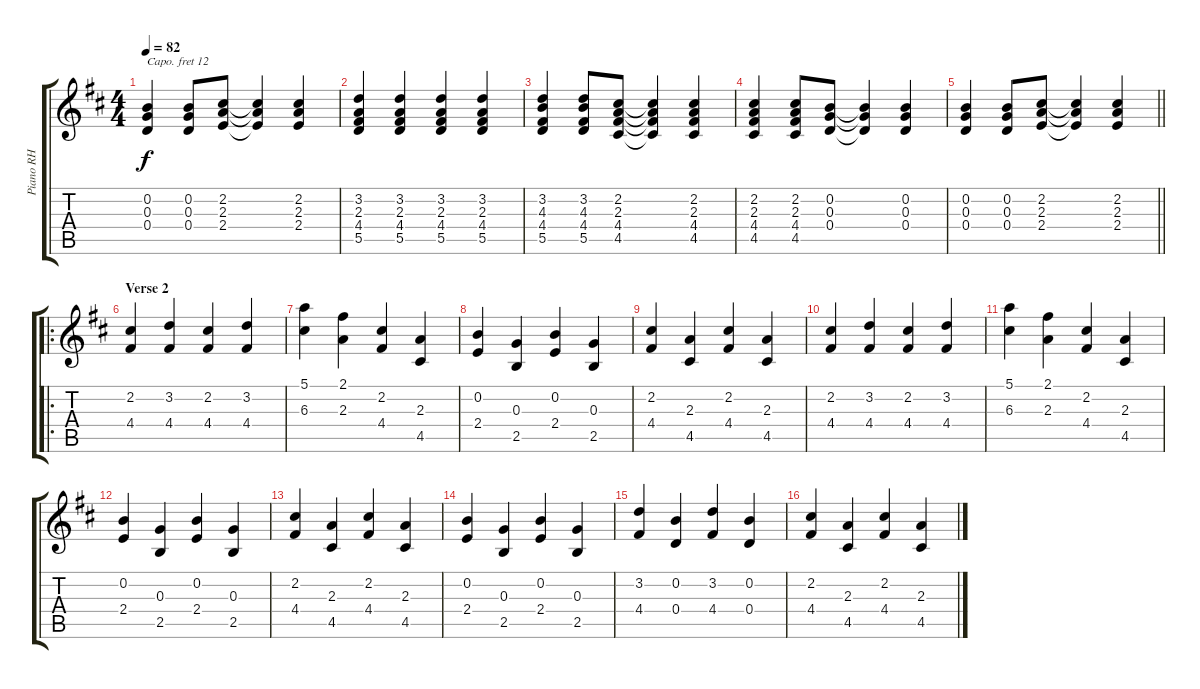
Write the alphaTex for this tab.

\track ("Piano RH" "Piano RH") {instrument brightacousticpiano}
\staff {score tabs}
\capo 12
\tuning (E4 B3 G3 D3 A2 E2) {hide}
\ts (4 4)
\tempo 82
\clef g2
\ks d
(0.2 0.3 0.4).4{dy f} (0.2 0.3 0.4).8 (2.2 2.3 2.4).8 (2.2{t} 2.3{t} 2.4{t}).4 (2.2 2.3 2.4).4 |
(3.2 2.3 4.4 5.5).4 (3.2 2.3 4.4 5.5).4 (3.2 2.3 4.4 5.5).4 (3.2 2.3 4.4 5.5).4 |
(3.2 4.3 4.4 5.5).4 (3.2 4.3 4.4 5.5).8 (2.2 2.3 4.4 4.5).8 (2.2{t} 2.3{t} 4.4{t} 4.5{t}).4 (2.2 2.3 4.4 4.5).4 |
(2.2 2.3 4.4 4.5).4 (2.2 2.3 4.4 4.5).8 (0.2 0.3 0.4).8 (0.2{t} 0.3{t} 0.4{t}).4 (0.2 0.3 0.4).4 |
\barLineRight lightlight
(0.2 0.3 0.4).4 (0.2 0.3 0.4).8 (2.2 2.3 2.4).8 (2.2{t} 2.3{t} 2.4{t}).4 (2.2 2.3 2.4).4 |
\ro
\section ("" "Verse 2")
(2.2 4.4).4 (3.2 4.4).4 (2.2 4.4).4 (3.2 4.4).4 |
(5.1 6.3).4 (2.1 2.3).4 (2.2 4.4).4 (2.3 4.5).4 |
(0.2 2.4).4 (0.3 2.5).4 (0.2 2.4).4 (0.3 2.5).4 |
(2.2 4.4).4 (2.3 4.5).4 (2.2 4.4).4 (2.3 4.5).4 |
(2.2 4.4).4 (3.2 4.4).4 (2.2 4.4).4 (3.2 4.4).4 |
(5.1 6.3).4 (2.1 2.3).4 (2.2 4.4).4 (2.3 4.5).4 |
(0.2 2.4).4 (0.3 2.5).4 (0.2 2.4).4 (0.3 2.5).4 |
(2.2 4.4).4 (2.3 4.5).4 (2.2 4.4).4 (2.3 4.5).4 |
(0.2 2.4).4 (0.3 2.5).4 (0.2 2.4).4 (0.3 2.5).4 |
(3.2 4.4).4 (0.2 0.4).4 (3.2 4.4).4 (0.2 0.4).4 |
(2.2 4.4).4 (2.3 4.5).4 (2.2 4.4).4 (2.3 4.5).4
